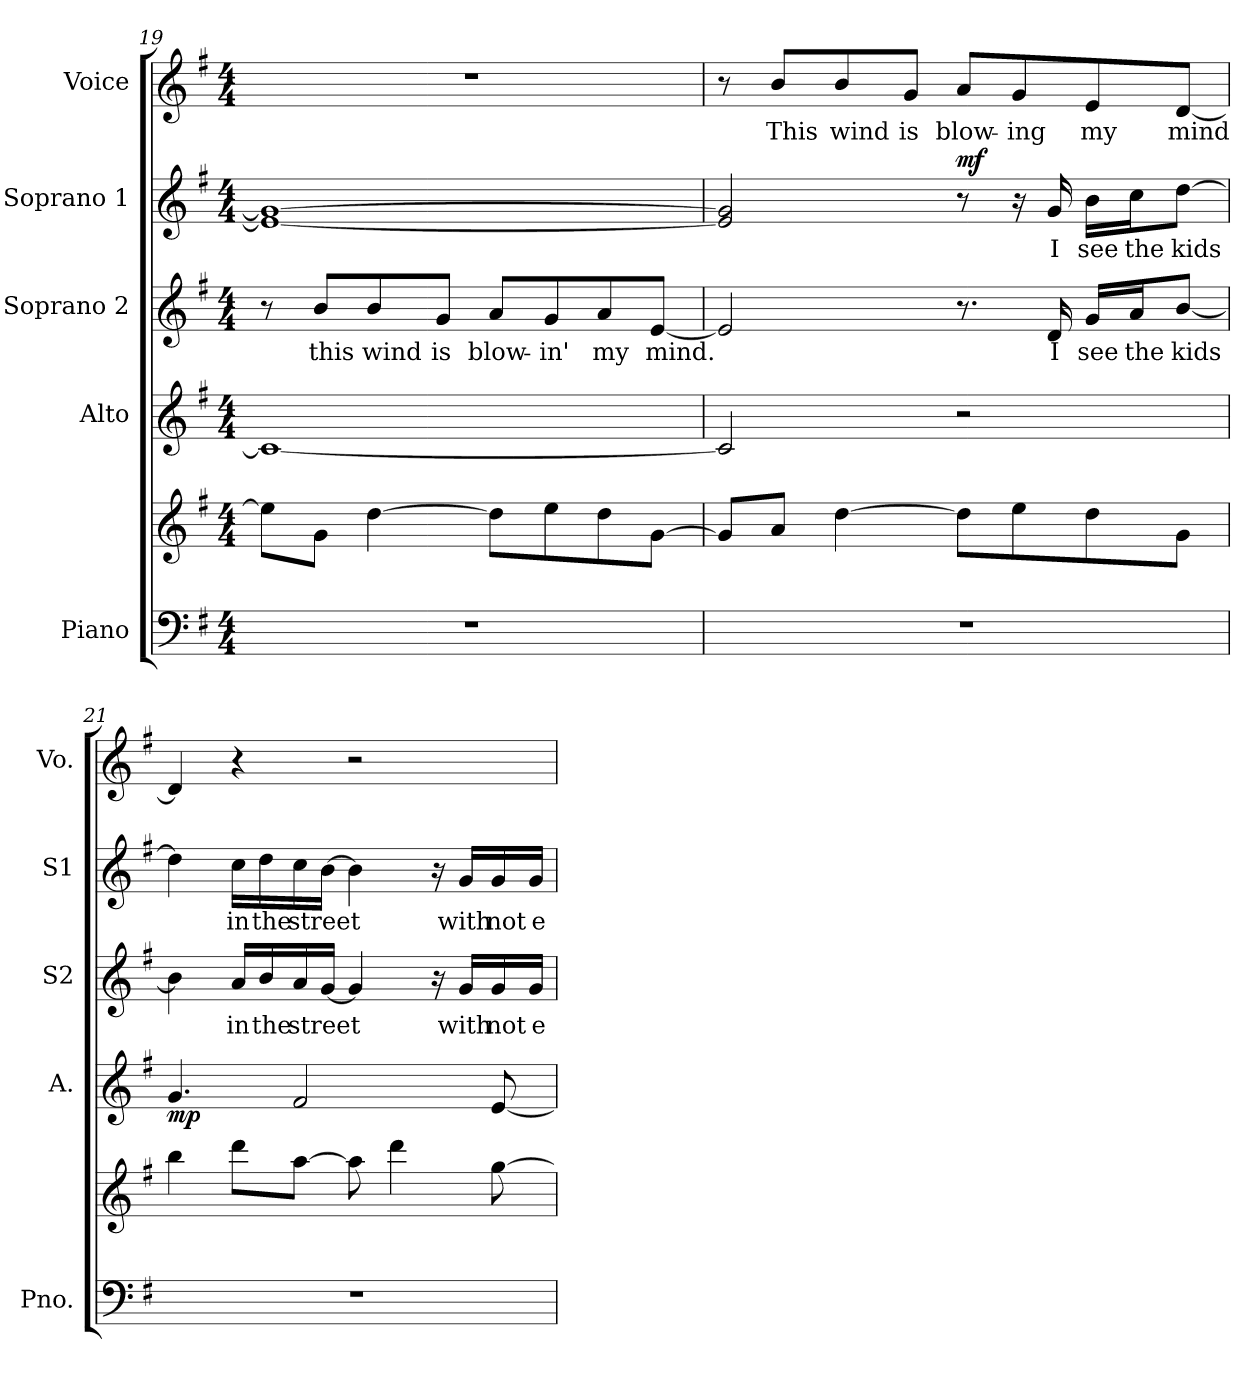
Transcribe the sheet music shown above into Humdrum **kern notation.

**kern	**kern	**kern	**dynam	**kern	**text	**kern	**text	**dynam	**kern	**text
*part5	*part5	*part4	*part4	*part3	*part3	*part2	*part2	*part2	*part1	*part1
*staff6	*staff5	*staff4	*staff4	*staff3	*staff3	*staff2	*staff2	*staff2	*staff1	*staff1
*I"Piano	*	*I"Alto	*	*I"Soprano 2	*	*I"Soprano 1	*	*	*I"Voice	*
*I'Pno.	*	*I'A.	*	*I'S2	*	*I'S1	*	*	*I'Vo.	*
*clefF4	*clefG2	*clefG2	*	*clefG2	*	*clefG2	*	*	*clefG2	*
*k[f#]	*k[f#]	*k[f#]	*	*k[f#]	*	*k[f#]	*	*	*k[f#]	*
*G:	*G:	*G:	*	*G:	*	*G:	*	*	*G:	*
*M4/4	*M4/4	*M4/4	*	*M4/4	*	*M4/4	*	*	*M4/4	*
=19	=19	=19	=19	=19	=19	=19	=19	=19	=19	=19
1r	8eei\L]	1ci_	.	8r	.	1ei_ 1gi_	.	.	1r	.
!	!	!	!	!	!LO:LY:b:color=#000000	!	!	!	!	!
.	8gi\J	.	.	8bi/L	this	.	.	.	.	.
!	!	!	!	!	!LO:LY:b:color=#000000	!	!	!	!	!
.	[4ddi\	.	.	8bi/	wind	.	.	.	.	.
!	!	!	!	!	!LO:LY:b:color=#000000	!	!	!	!	!
.	.	.	.	8gi/J	is	.	.	.	.	.
!	!	!	!	!	!LO:LY:b:color=#000000	!	!	!	!	!
.	8ddi\L]	.	.	8ai/L	blow-	.	.	.	.	.
!	!	!	!	!	!LO:LY:b:color=#000000	!	!	!	!	!
.	8eei\	.	.	8gi/	-in'	.	.	.	.	.
!	!	!	!	!	!LO:LY:b:color=#000000	!	!	!	!	!
.	8ddi\	.	.	8ai/	my	.	.	.	.	.
!	!	!	!	!	!LO:LY:b:color=#000000	!	!	!	!	!
.	[8gi\J	.	.	[8ei/J	mind.	.	.	.	.	.
!!LO:LB:g=z
=20	=20	=20	=20	=20	=20	=20	=20	=20	=20	=20
1r	8gi/L]	2ci/]	.	2ei/]	.	2ei/] 2gi]	.	.	8r	.
!	!	!	!	!	!	!	!	!	!	!LO:LY:b:color=#000000
.	8ai/J	.	.	.	.	.	.	.	8bi/L	This
!	!	!	!	!	!	!	!	!	!	!LO:LY:b:color=#000000
.	[4ddi\	.	.	.	.	.	.	.	8bi/	wind
!	!	!	!	!	!	!	!	!	!	!LO:LY:b:color=#000000
.	.	.	.	.	.	.	.	.	8gi/J	is
!	!	!	!	!	!	!	!	!	!	!LO:LY:b:color=#000000
.	8ddi\L]	2r	.	8.r	.	8r	.	mf	8ai/L	blow-
!	!	!	!	!	!	!	!	!	!	!LO:LY:b:color=#000000
.	8eei\	.	.	.	.	16r	.	.	8gi/	-ing
!	!	!	!	!	!LO:LY:b:color=#000000	!	!	!	!	!
!	!	!	!	!	!	!	!LO:LY:b:color=#000000	!	!	!
.	.	.	.	16di/	I	16gi/	I	.	.	.
!	!	!	!	!	!LO:LY:b:color=#000000	!	!	!	!	!
!	!	!	!	!	!	!	!LO:LY:b:color=#000000	!	!	!
!	!	!	!	!	!	!	!	!	!	!LO:LY:b:color=#000000
.	8ddi\	.	.	16gi/LL	see	16bi\LL	see	.	8ei/	my
!	!	!	!	!	!LO:LY:b:color=#000000	!	!	!	!	!
!	!	!	!	!	!	!	!LO:LY:b:color=#000000	!	!	!
.	.	.	.	16ai/J	the	16cci\J	the	.	.	.
!	!	!	!	!	!LO:LY:b:color=#000000	!	!	!	!	!
!	!	!	!	!	!	!	!LO:LY:b:color=#000000	!	!	!
!	!	!	!	!	!	!	!	!	!	!LO:LY:b:color=#000000
.	8gi\J	.	.	[8bi/J	kids	[8ddi\J	kids	.	[8di/J	mind
=21	=21	=21	=21	=21	=21	=21	=21	=21	=21	=21
1r	4bbi\	4.gi/	mp	4bi\]	.	4ddi\]	.	.	4di/]	.
!	!	!	!	!	!LO:LY:b:color=#000000	!	!	!	!	!
!	!	!	!	!	!	!	!LO:LY:b:color=#000000	!	!	!
.	8dddi\L	.	.	16ai/LL	in	16cci\LL	in	.	4r	.
!	!	!	!	!	!LO:LY:b:color=#000000	!	!	!	!	!
!	!	!	!	!	!	!	!LO:LY:b:color=#000000	!	!	!
.	.	.	.	16bi/	the	16ddi\	the	.	.	.
!	!	!	!	!	!LO:LY:b:color=#000000	!	!	!	!	!
!	!	!	!	!	!	!	!LO:LY:b:color=#000000	!	!	!
.	[8aai\J	2f#i/	.	16ai/	street	16cci\	street	.	.	.
.	.	.	.	[16gi/JJ	.	[16bi\JJ	.	.	.	.
.	8aai\]	.	.	4gi/]	.	4bi\]	.	.	2r	.
.	4dddi\	.	.	.	.	.	.	.	.	.
.	.	.	.	16r	.	16r	.	.	.	.
!	!	!	!	!	!LO:LY:b:color=#000000	!	!	!	!	!
!	!	!	!	!	!	!	!LO:LY:b:color=#000000	!	!	!
.	.	.	.	16gi/LL	with	16gi/LL	with	.	.	.
!	!	!	!	!	!LO:LY:b:color=#000000	!	!	!	!	!
!	!	!	!	!	!	!	!LO:LY:b:color=#000000	!	!	!
.	[8ggi\	[8ei/	.	16gi/	not	16gi/	not	.	.	.
!	!	!	!	!	!LO:LY:b:color=#000000	!	!	!	!	!
!	!	!	!	!	!	!	!LO:LY:b:color=#000000	!	!	!
.	.	.	.	16gi/JJ	e	16gi/JJ	e-	.	.	.
=	=	=	=	=	=	=	=	=	=	=
*-	*-	*-	*-	*-	*-	*-	*-	*-	*-	*-
